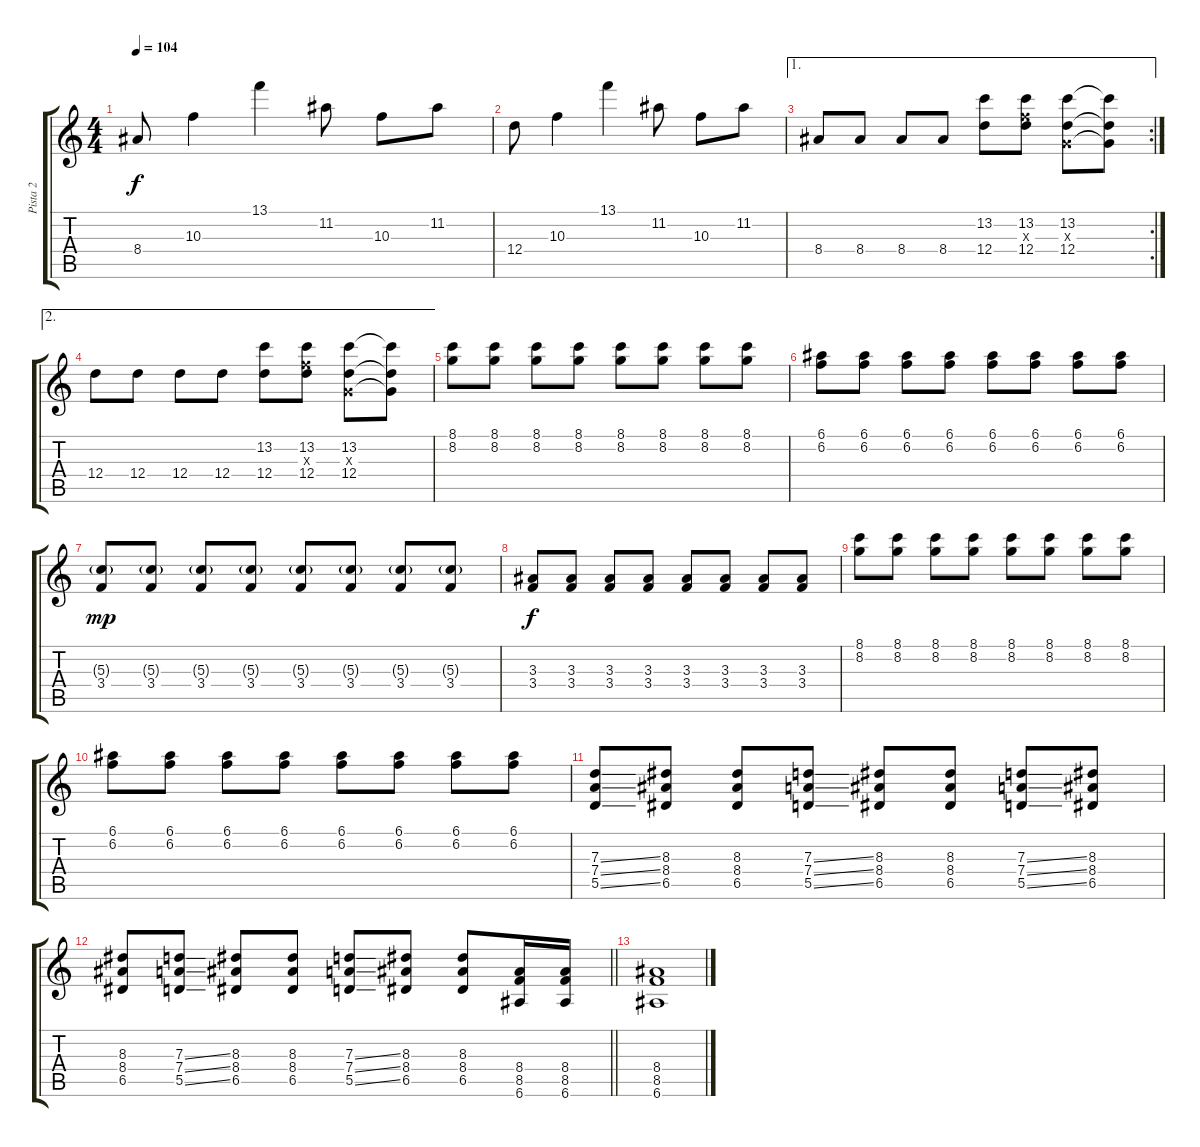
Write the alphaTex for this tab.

\track ("Pista 2" "Pista 2") {instrument distortionguitar}
\staff {score tabs}
\tuning (E4 B3 G3 D3 A2 E2) {hide}
\ts (4 4)
\tempo 104
\clef g2
\ks c
8.4.8{dy f} 10.3.4 13.1.4 11.2.8 10.3.8 11.2.8 |
12.4.8 10.3.4 13.1.4 11.2.8 10.3.8 11.2.8 |
\ae 1
\rc 2
8.4.8 8.4.8 8.4.8 8.4.8 (13.2 12.4).8 (13.2 10.3{x} 12.4).8 (13.2 0.3{x} 12.4).8 (13.2{t} 0.3{t} 12.4{t}).8 |
\ae 2
12.4.8 12.4.8 12.4.8 12.4.8 (13.2 12.4).8 (13.2 10.3{x} 12.4).8 (13.2 0.3{x} 12.4).8 (13.2{t} 0.3{t} 12.4{t}).8 |
(8.1 8.2).8{volume 9} (8.1 8.2).8 (8.1 8.2).8 (8.1 8.2).8 (8.1 8.2).8 (8.1 8.2).8 (8.1 8.2).8 (8.1 8.2).8 |
(6.1 6.2).8{volume 9} (6.1 6.2).8 (6.1 6.2).8 (6.1 6.2).8 (6.1 6.2).8 (6.1 6.2).8 (6.1 6.2).8 (6.1 6.2).8 |
(5.3{g} 3.4).8{dy mp volume 9} (5.3{g} 3.4).8 (5.3{g} 3.4).8 (5.3{g} 3.4).8 (5.3{g} 3.4).8 (5.3{g} 3.4).8 (5.3{g} 3.4).8 (5.3{g} 3.4).8 |
(3.3 3.4).8{dy f} (3.3 3.4).8 (3.3 3.4).8 (3.3 3.4).8 (3.3 3.4).8 (3.3 3.4).8 (3.3 3.4).8 (3.3 3.4).8 |
(8.1 8.2).8{volume 11} (8.1 8.2).8 (8.1 8.2).8 (8.1 8.2).8 (8.1 8.2).8 (8.1 8.2).8 (8.1 8.2).8 (8.1 8.2).8 |
(6.1 6.2).8 (6.1 6.2).8 (6.1 6.2).8 (6.1 6.2).8 (6.1 6.2).8 (6.1 6.2).8 (6.1 6.2).8 (6.1 6.2).8 |
(7.3{ss} 7.4{ss} 5.5{ss}).8 (8.3 8.4 6.5).8 (8.3 8.4 6.5).8 (7.3{ss} 7.4{ss} 5.5{ss}).8 (8.3 8.4 6.5).8 (8.3 8.4 6.5).8 (7.3{ss} 7.4{ss} 5.5{ss}).8 (8.3 8.4 6.5).8 |
\barLineRight lightlight
(8.3 8.4 6.5).8 (7.3{ss} 7.4{ss} 5.5{ss}).8 (8.3 8.4 6.5).8 (8.3 8.4 6.5).8 (7.3{ss} 7.4{ss} 5.5{ss}).8 (8.3 8.4 6.5).8 (8.3 8.4 6.5).8 (8.4 8.5 6.6).16 (8.4 8.5 6.6).16 |
(8.4 8.5 6.6).1
